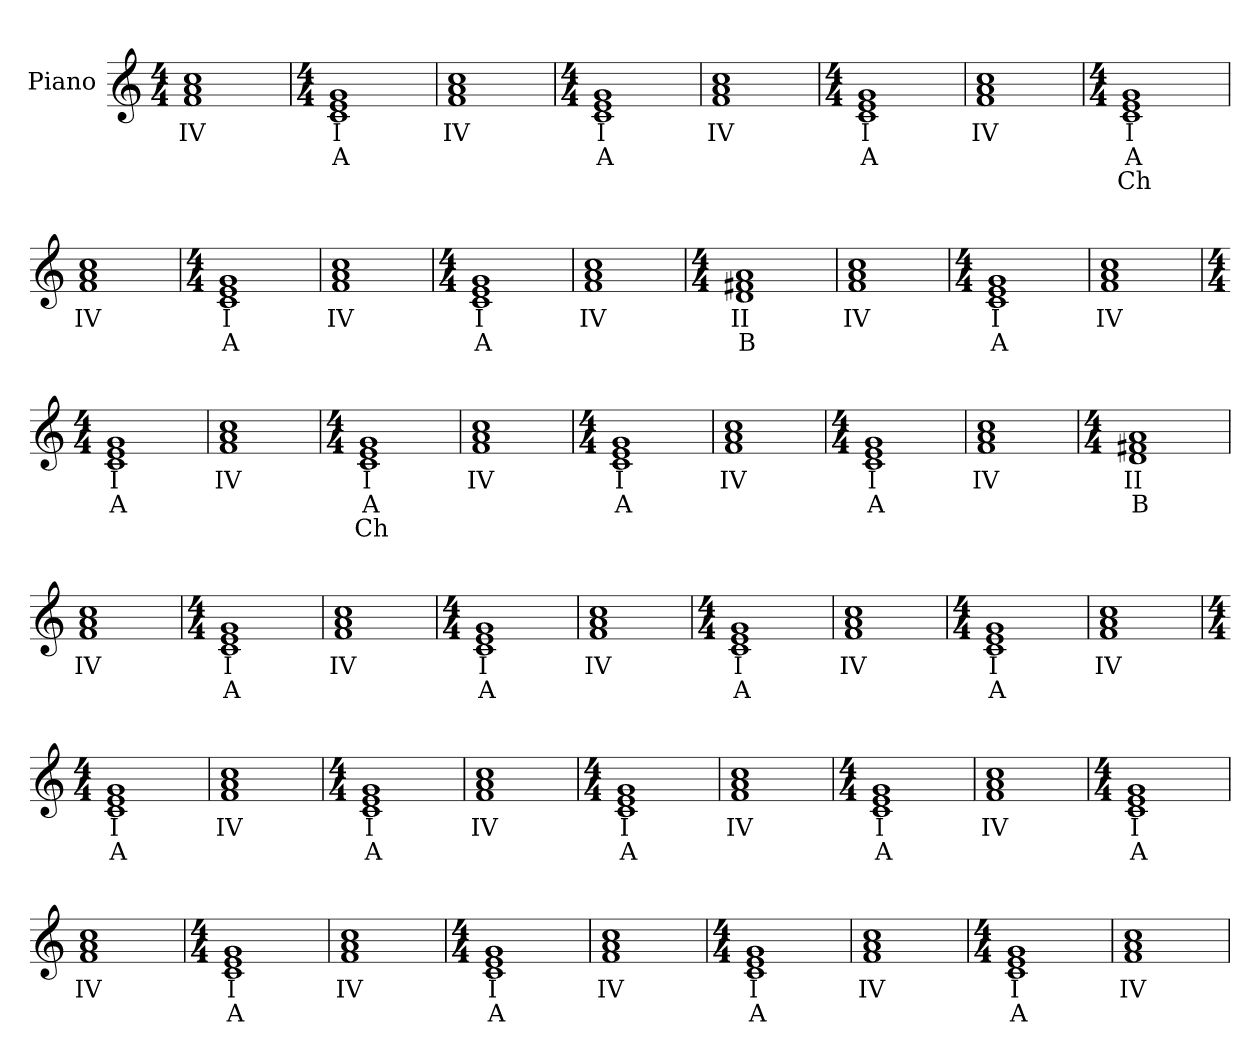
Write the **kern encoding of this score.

**kern	**text	**text	**text
*part1	*part1	*part1	*part1
*staff1	*staff1	*staff1	*staff1
*I"Piano	*	*	*
*I'Pno	*	*	*
*k[]	*	*	*
*C:	*	*	*
*M4/4	*	*	*
=	=	=	=
1f 1a 1cc	IV	.	.
=	=	=	=
*k[]	*	*	*
*C:	*	*	*
*M4/4	*	*	*
1c 1e 1g	I	A	.
=	=	=	=
*k[]	*	*	*
*C:	*	*	*
1f 1a 1cc	IV	.	.
=	=	=	=
*k[]	*	*	*
*C:	*	*	*
*M4/4	*	*	*
1c 1e 1g	I	A	.
=	=	=	=
*k[]	*	*	*
*C:	*	*	*
1f 1a 1cc	IV	.	.
=	=	=	=
*k[]	*	*	*
*C:	*	*	*
*M4/4	*	*	*
1c 1e 1g	I	A	.
=	=	=	=
*k[]	*	*	*
*C:	*	*	*
1f 1a 1cc	IV	.	.
=	=	=	=
*k[]	*	*	*
*C:	*	*	*
*M4/4	*	*	*
1c 1e 1g	I	A	Ch
=	=	=	=
*k[]	*	*	*
*C:	*	*	*
1f 1a 1cc	IV	.	.
=	=	=	=
*k[]	*	*	*
*C:	*	*	*
*M4/4	*	*	*
1c 1e 1g	I	A	.
=	=	=	=
*k[]	*	*	*
*C:	*	*	*
1f 1a 1cc	IV	.	.
=	=	=	=
*k[]	*	*	*
*C:	*	*	*
*M4/4	*	*	*
1c 1e 1g	I	A	.
=	=	=	=
*k[]	*	*	*
*C:	*	*	*
1f 1a 1cc	IV	.	.
=	=	=	=
*k[]	*	*	*
*C:	*	*	*
*M4/4	*	*	*
1d 1f#X 1a	II	B	.
=	=	=	=
*k[]	*	*	*
*C:	*	*	*
1f 1a 1cc	IV	.	.
=	=	=	=
*k[]	*	*	*
*C:	*	*	*
*M4/4	*	*	*
1c 1e 1g	I	A	.
=	=	=	=
*k[]	*	*	*
*C:	*	*	*
1f 1a 1cc	IV	.	.
=	=	=	=
*k[]	*	*	*
*C:	*	*	*
*M4/4	*	*	*
1c 1e 1g	I	A	.
=	=	=	=
*k[]	*	*	*
*C:	*	*	*
1f 1a 1cc	IV	.	.
=	=	=	=
*k[]	*	*	*
*C:	*	*	*
*M4/4	*	*	*
1c 1e 1g	I	A	Ch
=	=	=	=
*k[]	*	*	*
*C:	*	*	*
1f 1a 1cc	IV	.	.
=	=	=	=
*k[]	*	*	*
*C:	*	*	*
*M4/4	*	*	*
1c 1e 1g	I	A	.
=	=	=	=
*k[]	*	*	*
*C:	*	*	*
1f 1a 1cc	IV	.	.
=	=	=	=
*k[]	*	*	*
*C:	*	*	*
*M4/4	*	*	*
1c 1e 1g	I	A	.
=	=	=	=
*k[]	*	*	*
*C:	*	*	*
1f 1a 1cc	IV	.	.
=	=	=	=
*k[]	*	*	*
*C:	*	*	*
*M4/4	*	*	*
1d 1f#X 1a	II	B	.
=	=	=	=
*k[]	*	*	*
*C:	*	*	*
1f 1a 1cc	IV	.	.
=	=	=	=
*k[]	*	*	*
*C:	*	*	*
*M4/4	*	*	*
1c 1e 1g	I	A	.
=	=	=	=
*k[]	*	*	*
*C:	*	*	*
1f 1a 1cc	IV	.	.
=	=	=	=
*k[]	*	*	*
*C:	*	*	*
*M4/4	*	*	*
1c 1e 1g	I	A	.
=	=	=	=
*k[]	*	*	*
*C:	*	*	*
1f 1a 1cc	IV	.	.
=	=	=	=
*k[]	*	*	*
*C:	*	*	*
*M4/4	*	*	*
1c 1e 1g	I	A	.
=	=	=	=
*k[]	*	*	*
*C:	*	*	*
1f 1a 1cc	IV	.	.
=	=	=	=
*k[]	*	*	*
*C:	*	*	*
*M4/4	*	*	*
1c 1e 1g	I	A	.
=	=	=	=
*k[]	*	*	*
*C:	*	*	*
1f 1a 1cc	IV	.	.
=	=	=	=
*k[]	*	*	*
*C:	*	*	*
*M4/4	*	*	*
1c 1e 1g	I	A	.
=	=	=	=
*k[]	*	*	*
*C:	*	*	*
1f 1a 1cc	IV	.	.
=	=	=	=
*k[]	*	*	*
*C:	*	*	*
*M4/4	*	*	*
1c 1e 1g	I	A	.
=	=	=	=
*k[]	*	*	*
*C:	*	*	*
1f 1a 1cc	IV	.	.
=	=	=	=
*k[]	*	*	*
*C:	*	*	*
*M4/4	*	*	*
1c 1e 1g	I	A	.
=	=	=	=
*k[]	*	*	*
*C:	*	*	*
1f 1a 1cc	IV	.	.
=	=	=	=
*k[]	*	*	*
*C:	*	*	*
*M4/4	*	*	*
1c 1e 1g	I	A	.
=	=	=	=
*k[]	*	*	*
*C:	*	*	*
1f 1a 1cc	IV	.	.
=	=	=	=
*k[]	*	*	*
*C:	*	*	*
*M4/4	*	*	*
1c 1e 1g	I	A	.
=	=	=	=
*k[]	*	*	*
*C:	*	*	*
1f 1a 1cc	IV	.	.
=	=	=	=
*k[]	*	*	*
*C:	*	*	*
*M4/4	*	*	*
1c 1e 1g	I	A	.
=	=	=	=
*k[]	*	*	*
*C:	*	*	*
1f 1a 1cc	IV	.	.
=	=	=	=
*k[]	*	*	*
*C:	*	*	*
*M4/4	*	*	*
1c 1e 1g	I	A	.
=	=	=	=
*k[]	*	*	*
*C:	*	*	*
1f 1a 1cc	IV	.	.
=	=	=	=
*k[]	*	*	*
*C:	*	*	*
*M4/4	*	*	*
1c 1e 1g	I	A	.
=	=	=	=
*k[]	*	*	*
*C:	*	*	*
1f 1a 1cc	IV	.	.
=	=	=	=
*k[]	*	*	*
*C:	*	*	*
*M4/4	*	*	*
1c 1e 1g	I	A	.
=	=	=	=
*k[]	*	*	*
*C:	*	*	*
1f 1a 1cc	IV	.	.
=	=	=	=
*-	*-	*-	*-
